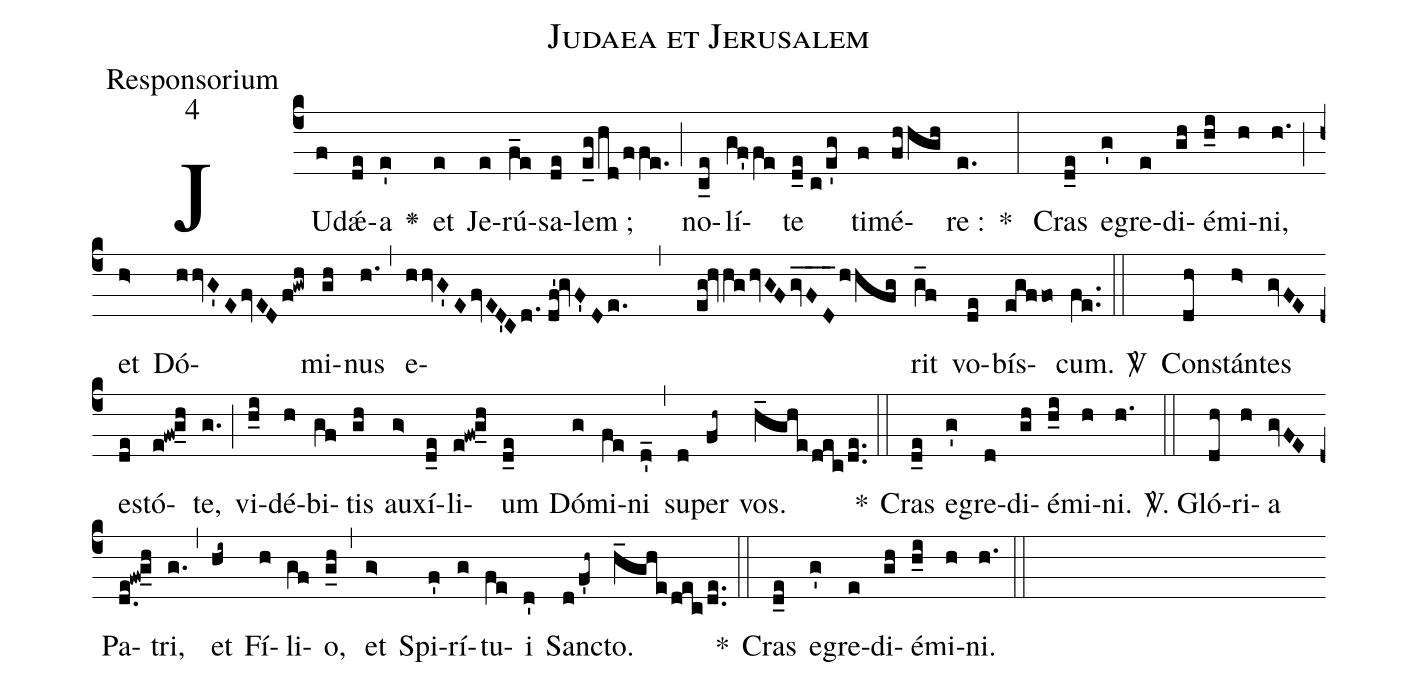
name:Judaea et Jerusalem;
office-part:Responsorium;
mode:4;
%%
(c4) JU(f)dǽ(de)a(e') <v>\greheightstar</v>() et(e) Je(e)rú(f_e)sa(de)lem ;(e_g/hd/ffe.) (;) no(c_e)lí(gf'fe)te(d_e//c/e'g) ti(f)mé(fhhgh)re :(e.) * (:) Cras(d_e) e(g')gre(e)di(gh)é(h_i)mi(h)ni,(h.) (;) et(h>) Dó(hhvG'EfvEDf!gwh)mi(gh)nus(h.) (,) e(hhvG'EfvED'Cd.//df'!gvF'De. , eg!hv/hg/hvGFgvFD___hhfg)rit(g_f) vo(de)bís(egffo)cum.(fe..) (::)

<sp>V/</sp>() Con(dh)stán(h>)tes(gvFE) es(de)tó(e!fw!g_h)te,(g.) (;) vi(h_i)dé(h)bi(gf)tis(gh) au(g>)xí(d_e)li(e!fw!g_h)um(d_e) Dó(g)mi(fe)ni(d'_) (,) su(d)per(fh~) vos.(h_ghe/dec/de..) *(::)

Cras(d_e) e(g')gre(d)di(gh)é(h_i)mi(h)ni.(h.)  (::)


<sp>V/</sp>. Gló(dh)ri(h)a(gvFE) Pa(d.e!fw!g_h)tri,(g.) (,) et(hi~) Fí(h)li(gf)o,(g_h) (,) et(g>) Spi(f')rí(g)tu(fe)i(d') San(d/f'h~)cto.(h_ghe/dec/de..) *(::)

Cras(d_e) e(g')gre(e)di(gh)é(h_i)mi(h)ni.(h.) (::)
